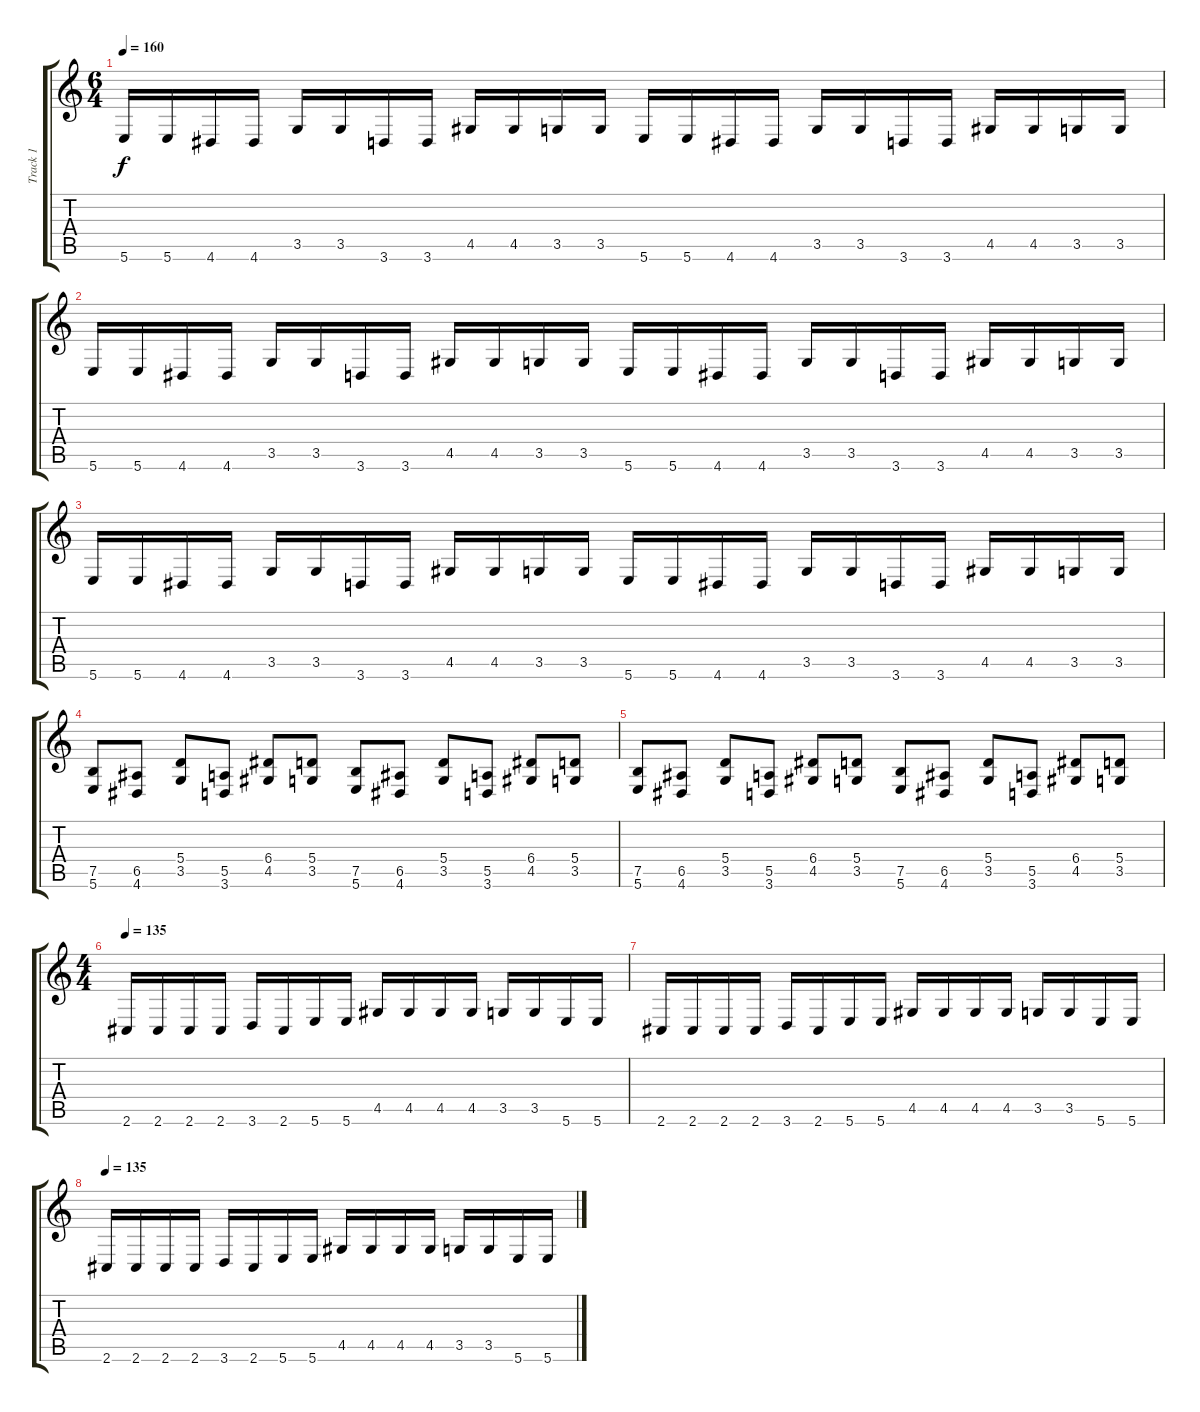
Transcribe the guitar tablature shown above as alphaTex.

\track ("Track 1" "Track 1") {instrument distortionguitar}
\staff {score tabs}
\tuning (B3 Gb3 D3 A2 E2 B1) {hide}
\ts (6 4)
\tempo 160
\clef g2
\ks c
5.6.16{dy f volume 12} 5.6.16 4.6.16 4.6.16 3.5.16 3.5.16 3.6.16 3.6.16 4.5.16 4.5.16 3.5.16 3.5.16 5.6.16 5.6.16 4.6.16 4.6.16 3.5.16 3.5.16 3.6.16 3.6.16 4.5.16 4.5.16 3.5.16 3.5.16 |
5.6.16{volume 12} 5.6.16 4.6.16 4.6.16 3.5.16 3.5.16 3.6.16 3.6.16 4.5.16 4.5.16 3.5.16 3.5.16 5.6.16 5.6.16 4.6.16 4.6.16 3.5.16 3.5.16 3.6.16 3.6.16 4.5.16 4.5.16 3.5.16 3.5.16 |
5.6.16{volume 12} 5.6.16 4.6.16 4.6.16 3.5.16 3.5.16 3.6.16 3.6.16 4.5.16 4.5.16 3.5.16 3.5.16 5.6.16 5.6.16 4.6.16 4.6.16 3.5.16 3.5.16 3.6.16 3.6.16 4.5.16 4.5.16 3.5.16 3.5.16 |
(7.5 5.6).8{volume 13 instrument distortionguitar} (6.5 4.6).8 (5.4 3.5).8 (5.5 3.6).8 (6.4 4.5).8 (5.4 3.5).8 (7.5 5.6).8 (6.5 4.6).8 (5.4 3.5).8 (5.5 3.6).8 (6.4 4.5).8 (5.4 3.5).8 |
(7.5 5.6).8{instrument distortionguitar} (6.5 4.6).8 (5.4 3.5).8 (5.5 3.6).8 (6.4 4.5).8 (5.4 3.5).8 (7.5 5.6).8 (6.5 4.6).8 (5.4 3.5).8 (5.5 3.6).8 (6.4 4.5).8 (5.4 3.5).8 |
\ts (4 4)
\tempo 135
2.6.16{volume 13 balance 0} 2.6.16 2.6.16 2.6.16 3.6.16 2.6.16 5.6.16 5.6.16 4.5.16 4.5.16 4.5.16 4.5.16 3.5.16 3.5.16 5.6.16 5.6.16 |
2.6.16 2.6.16 2.6.16 2.6.16 3.6.16 2.6.16 5.6.16 5.6.16 4.5.16 4.5.16 4.5.16 4.5.16 3.5.16 3.5.16 5.6.16 5.6.16 |
\tempo 135
2.6.16 2.6.16 2.6.16 2.6.16 3.6.16 2.6.16 5.6.16 5.6.16 4.5.16 4.5.16 4.5.16 4.5.16 3.5.16 3.5.16 5.6.16 5.6.16
